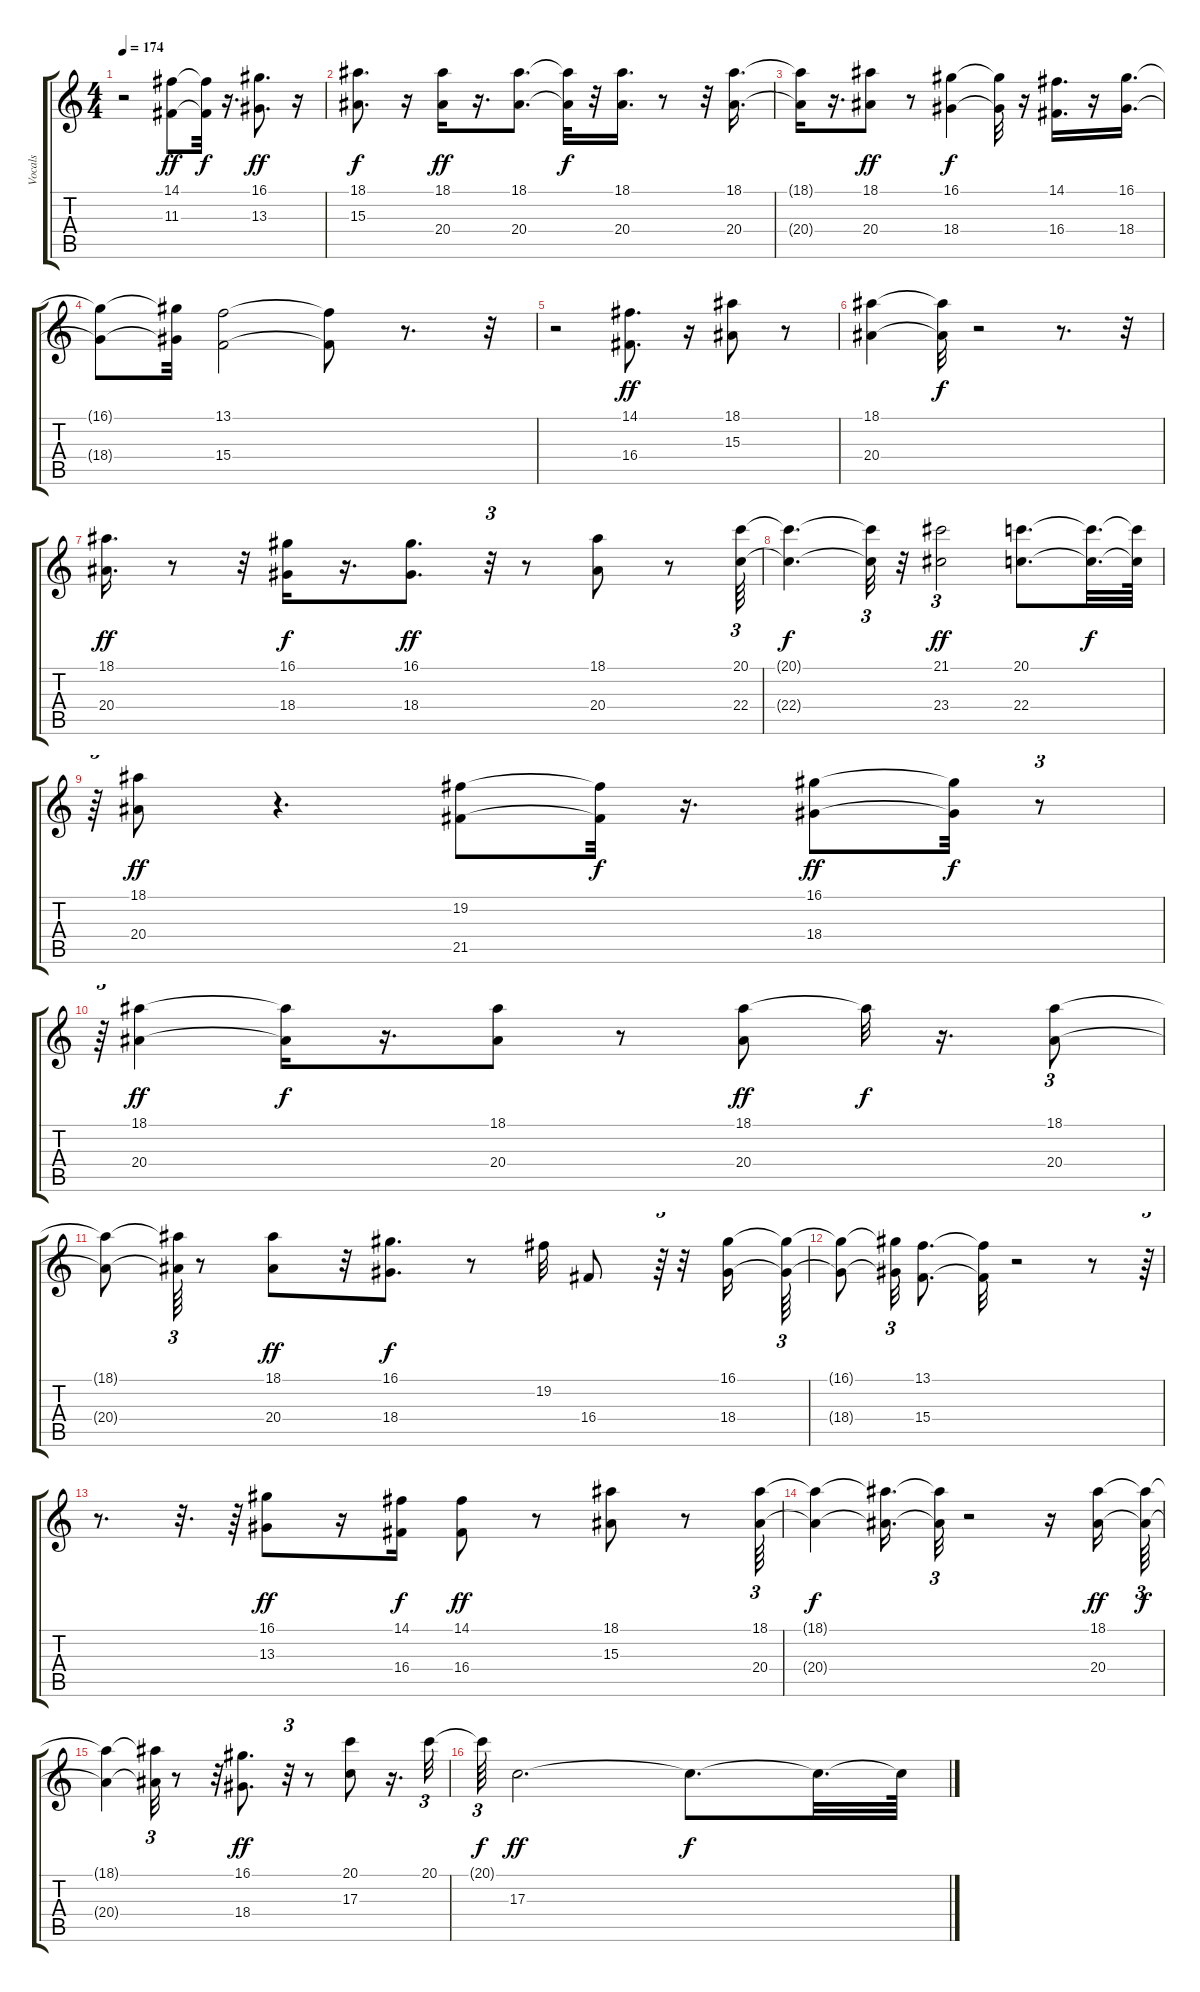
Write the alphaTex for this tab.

\track ("Vocals" "Vocals") {instrument brasssection}
\staff {score tabs}
\tuning (E4 B3 G3 D3 A2 E2) {hide}
\ts (4 4)
\tempo 174
\clef g2
\ks c
r.2{dy ff} (14.1 11.3).8 (14.1{t} 11.3{t}).32{dy f} r.16{d} (16.1 13.3).8{d dy ff} r.16 |
(18.1 15.3).8{d dy f} r.16 (18.1 20.4).16{dy ff} r.16{d} (18.1 20.4).8{d} (18.1{t} 20.4{t}).32{dy f} r.32 (18.1 20.4).16{d} r.8 r.32 (18.1 20.4).16{d} |
(18.1{t} 20.4{t}).16 r.16{d} (18.1 20.4).8{dy ff} r.8 (16.1 18.4).4{dy f} (16.1{t} 18.4{t}).32 r.16 (14.1 16.4).16{d} r.16 (16.1 18.4).16{d} |
(16.1{t} 18.4{t}).8 (16.1{t} 18.4{t}).32 (13.1 15.4).2 (13.1{t} 15.4{t}).8 r.8{d} r.32 |
r.2 (14.1 16.4).8{d dy ff} r.16 (18.1 15.3).8 r.8 |
(18.1 20.4).4 (18.1{t} 20.4{t}).32{dy f} r.2 r.8{d} r.32 |
(18.1 20.4).16{d dy ff} r.8 r.32 (16.1 18.4).16{dy f} r.16{d} (16.1 18.4).8{d dy ff} r.32{tu (3 2)} r.8 (18.1 20.4).8 r.8 (20.1 22.4).64{tu (3 2)} |
(20.1{t} 22.4{t}).4{d dy f} (20.1{t} 22.4{t}).32{tu (3 2)} r.32 (21.1 23.4).2{tu (3 2) dy ff} (20.1 22.4).8{d} (20.1{t} 22.4{t}).32{d dy f} (20.1{t} 22.4{t}).64 |
r.64{tu (3 2)} (18.1 20.4).8{dy ff} r.4{d} (19.2 21.5).8 (19.2{t} 21.5{t}).32{dy f} r.16{d} (16.1 18.4).8{dy ff} (16.1{t} 18.4{t}).32{dy f} r.8{tu (3 2)} |
r.64{tu (3 2)} (18.1 20.4).4{dy ff} (18.1{t} 20.4{t}).16{dy f} r.16{d} (18.1 20.4).8 r.8 (18.1 20.4).8{dy ff} 18.1{t}.32{dy f} r.16{d} (18.1 20.4).8{tu (3 2)} |
(18.1{t} 20.4{t}).8 (18.1{t} 20.4{t}).64{tu (3 2)} r.8 (18.1 20.4).8{dy ff} r.32 (16.1 18.4).8{d dy f} r.8 19.2.32 16.4.8 r.64{tu (3 2)} r.32 (16.1 18.4).16 (16.1{t} 18.4{t}).64{tu (3 2)} |
(16.1{t} 18.4{t}).8 (16.1{t} 18.4{t}).32{tu (3 2)} (13.1 15.4).8{d} (13.1{t} 15.4{t}).32 r.2 r.8 r.64{tu (3 2)} |
r.8{d} r.32{d} r.64 (16.1 13.3).8{dy ff} r.16 (14.1 16.4).16{dy f} (14.1 16.4).8{dy ff} r.8 (18.1 15.3).8 r.8 (18.1 20.4).64{tu (3 2)} |
(18.1{t} 20.4{t}).4{dy f} (18.1{t} 20.4{t}).16{d} (18.1{t} 20.4{t}).32{tu (3 2)} r.2 r.16 (18.1 20.4).16{dy ff} (18.1{t} 20.4{t}).64{tu (3 2) dy f} |
(18.1{t} 20.4{t}).4 (18.1{t} 20.4{t}).32{tu (3 2)} r.8 r.32 (16.1 18.4).8{d dy ff} r.32{tu (3 2)} r.8 (20.1 17.3).8 r.16{d} 20.1.32{tu (3 2)} |
20.1{t}.64{tu (3 2) dy f} 17.3.2{d dy ff} 17.3{t}.8{d dy f} 17.3{t}.32{d} 17.3{t}.64
